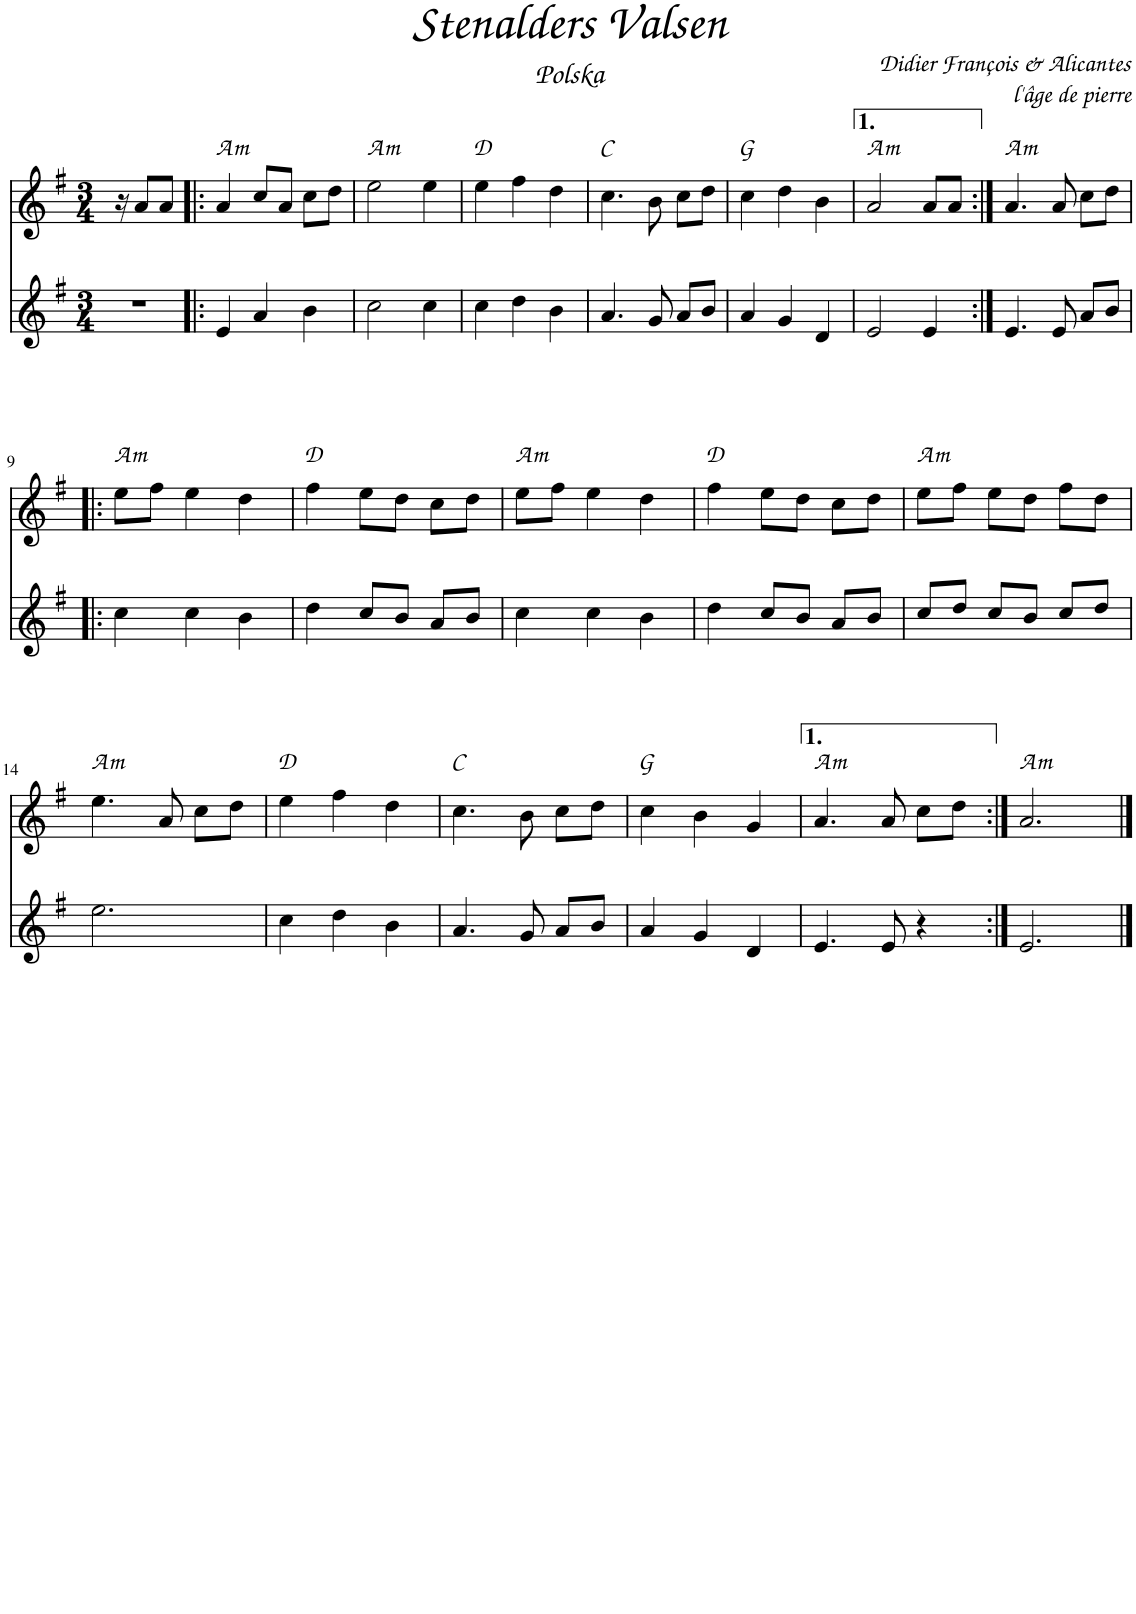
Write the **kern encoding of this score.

**kern	**kern	**harte
*part2	*part1	*part1
*staff2	*staff1	*
*clefG2	*clefG2	*
*k[f#]	*k[f#]	*
*M3/4	*M3/4	*
=1	=1	=1
2.r	16r	.
.	8a/L	.
.	8a/J	.
.	4..ryy	.
=2!|:	=2!|:	=2!|:
!	!	!LO:H:kt=m
4e/	4a/	A:min
4a/	8cc/L	.
.	8a/J	.
4b\	8cc\L	.
.	8dd\J	.
=3	=3	=3
!	!	!LO:H:kt=m
2cc\	2ee\	A:min
4cc\	4ee\	.
=4	=4	=4
4cc\	4ee\	D:maj
4dd\	4ff#\	.
4b\	4dd\	.
=5	=5	=5
4.a/	4.cc\	C:maj
8g/	8b\	.
8a/L	8cc\L	.
8b/J	8dd\J	.
=6	=6	=6
4a/	4cc\	G:maj
4g/	4dd\	.
4d/	4b\	.
=7	=7	=7
!	!	!LO:H:kt=m
2e/	2a/	A:min
4e/	8a/L	.
.	8a/J	.
=8:|!	=8:|!	=8:|!
!	!	!LO:H:kt=m
4.e/	4.a/	A:min
8e/	8a/	.
8a/L	8cc\L	.
8b/J	8dd\J	.
!!LO:LB:g=z
=9!|:	=9!|:	=9!|:
*k[f#]	*k[f#]	*
!	!	!LO:H:kt=m
4cc\	8ee\L	A:min
.	8ff#\J	.
4cc\	4ee\	.
4b\	4dd\	.
=10	=10	=10
4dd\	4ff#\	D:maj
8cc/L	8ee\L	.
8b/J	8dd\J	.
8a/L	8cc\L	.
8b/J	8dd\J	.
=11	=11	=11
!	!	!LO:H:kt=m
4cc\	8ee\L	A:min
.	8ff#\J	.
4cc\	4ee\	.
4b\	4dd\	.
=12	=12	=12
4dd\	4ff#\	D:maj
8cc/L	8ee\L	.
8b/J	8dd\J	.
8a/L	8cc\L	.
8b/J	8dd\J	.
=13	=13	=13
!	!	!LO:H:kt=m
8cc/L	8ee\L	A:min
8dd/J	8ff#\J	.
8cc/L	8ee\L	.
8b/J	8dd\J	.
8cc/L	8ff#\L	.
8dd/J	8dd\J	.
!!LO:LB:g=z
=14	=14	=14
*k[f#]	*k[f#]	*
!	!	!LO:H:kt=m
2.ee\	4.ee\	A:min
.	8a/	.
.	8cc\L	.
.	8dd\J	.
=15	=15	=15
4cc\	4ee\	D:maj
4dd\	4ff#\	.
4b\	4dd\	.
=16	=16	=16
4.a/	4.cc\	C:maj
8g/	8b\	.
8a/L	8cc\L	.
8b/J	8dd\J	.
=17	=17	=17
4a/	4cc\	G:maj
4g/	4b\	.
4d/	4g/	.
=18	=18	=18
!	!	!LO:H:kt=m
4.e/	4.a/	A:min
8e/	8a/	.
4r	8cc\L	.
.	8dd\J	.
=19:|!	=19:|!	=19:|!
!	!	!LO:H:kt=m
2.e/	2.a/	A:min
==	==	==
*-	*-	*-
